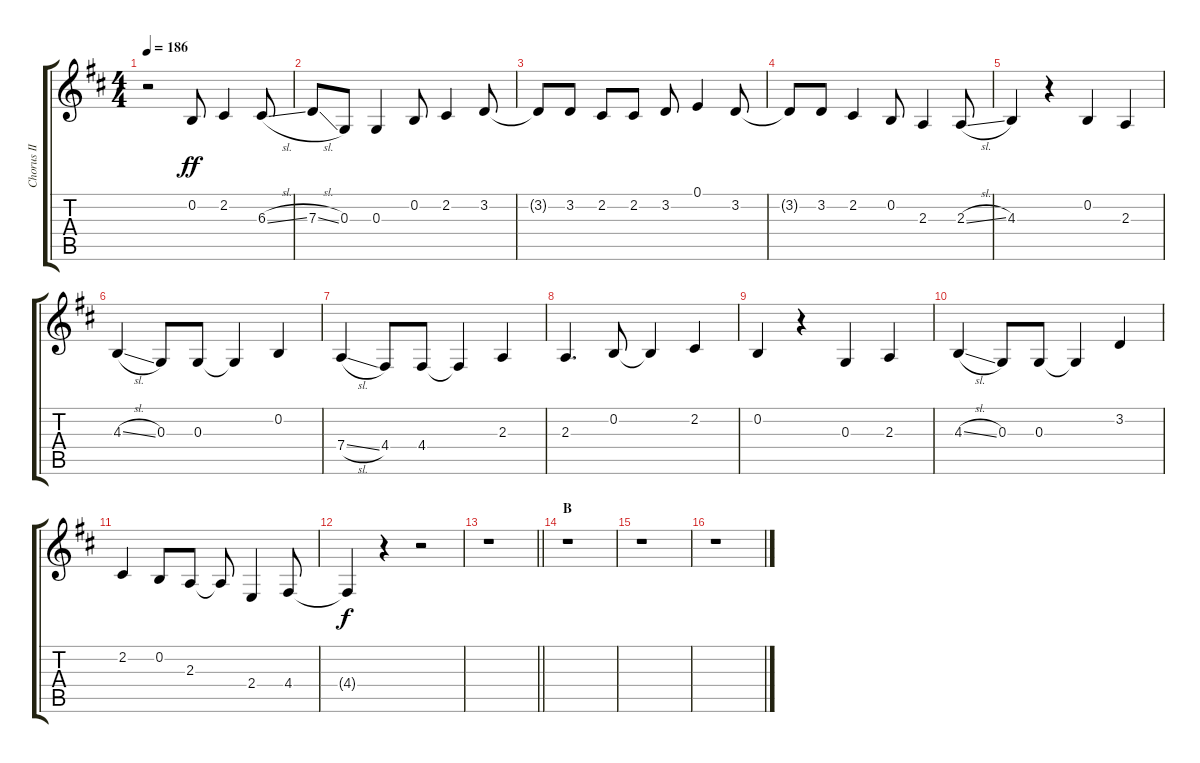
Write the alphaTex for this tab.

\track ("Chorus II" "Chorus II") {instrument voiceoohs}
\staff {score tabs}
\tuning (E4 B3 G3 D3 A2 E2) {hide}
\ts (4 4)
\tempo 186
\clef g2
\ks d
r.2{dy ff} 0.2.8 2.2.4 6.3{sl}.8 |
7.3{sl}.8 0.3.8 0.3.4 0.2.8 2.2.4 3.2.8 |
3.2{t}.8 3.2.8 2.2.8 2.2.8 3.2.8 0.1.4 3.2.8 |
3.2{t}.8 3.2.8 2.2.4 0.2.8 2.3.4 2.3{sl}.8 |
4.3.4 r.4 0.2.4 2.3.4 |
4.3{sl}.4 0.3.8 0.3.8 0.3{t}.4 0.2.4 |
7.4{sl}.4 4.4.8 4.4.8 4.4{t}.4 2.3.4 |
2.3.4{d} 0.2.8 0.2{t}.4 2.2.4 |
0.2.4 r.4 0.3.4 2.3.4 |
4.3{sl}.4 0.3.8 0.3.8 0.3{t}.4 3.2.4 |
2.2.4 0.2.8 2.3.8 2.3{t}.8 2.4.4 4.4.8 |
4.4{t}.4{dy f} r.4 r.2 |
\barLineRight lightlight
r.1 |
\section ("" "B")
r.1 |
r.1 |
r.1
